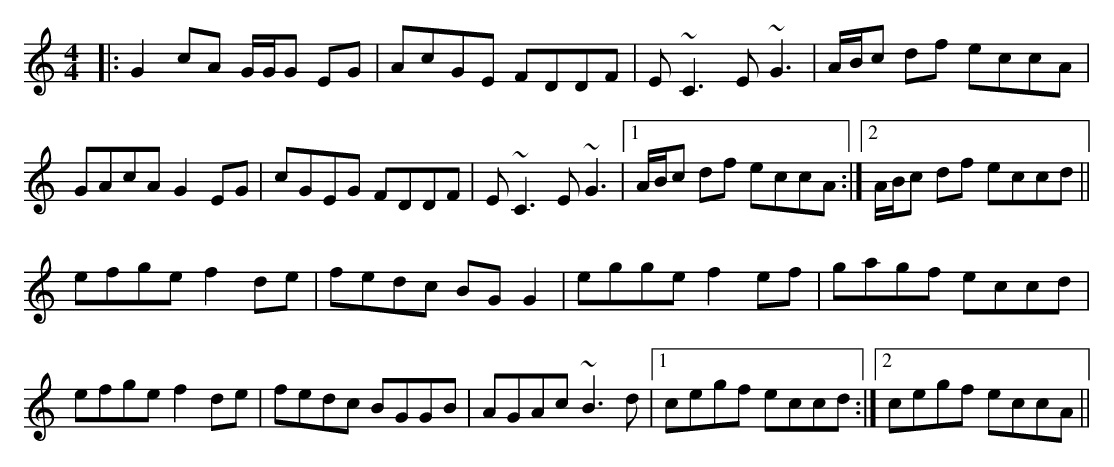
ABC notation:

X:1
M:4/4
K:C
|:G2 cA G/G/G EG|AcGE FDDF|E~C3 E~G3|A/B/c df eccA|
GAcA G2 EG|cGEG FDDF|E~C3 E~G3|1 A/B/c df eccA:|2 A/B/c df eccd||
efge f2 de|fedc BG G2|egge f2 ef|gagf eccd|
efge f2 de|fedc BGGB|AGAc ~B3d|1 cegf eccd:|2 cegf eccA||
